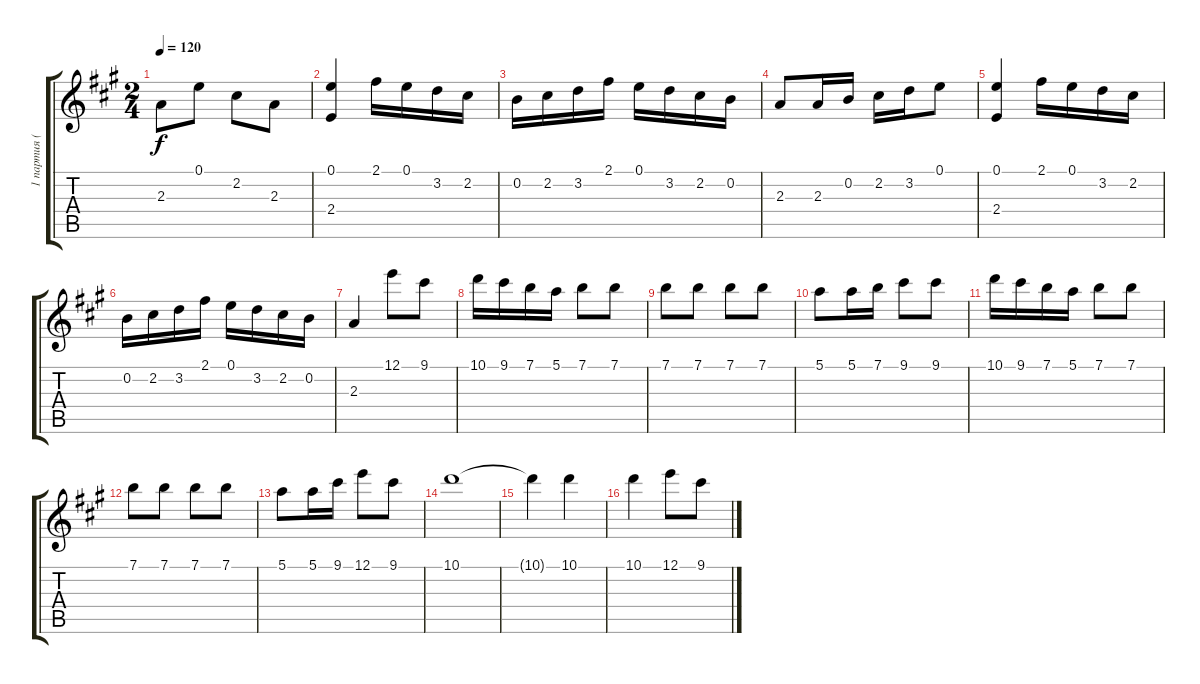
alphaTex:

\track ("1 партия (Guitar 1)" "1 партия (") {instrument acousticguitarnylon}
\staff {score tabs}
\tuning (E4 B3 G3 D3 A2 E2) {hide}
\ts (2 4)
\tempo 120
\clef g2
\ks a
2.3.8{dy f} 0.1.8 2.2.8 2.3.8 |
(0.1 2.4).4 2.1.16 0.1.16 3.2.16 2.2.16 |
0.2.16 2.2.16 3.2.16 2.1.16 0.1.16 3.2.16 2.2.16 0.2.16 |
2.3.8 2.3.16 0.2.16 2.2.16 3.2.16 0.1.8 |
(0.1 2.4).4 2.1.16 0.1.16 3.2.16 2.2.16 |
0.2.16 2.2.16 3.2.16 2.1.16 0.1.16 3.2.16 2.2.16 0.2.16 |
2.3.4 12.1.8 9.1.8 |
10.1.16 9.1.16 7.1.16 5.1.16 7.1.8 7.1.8 |
7.1.8 7.1.8 7.1.8 7.1.8 |
5.1.8 5.1.16 7.1.16 9.1.8 9.1.8 |
10.1.16 9.1.16 7.1.16 5.1.16 7.1.8 7.1.8 |
7.1.8 7.1.8 7.1.8 7.1.8 |
5.1.8 5.1.16 9.1.16 12.1.8 9.1.8 |
10.1.1 |
10.1{t}.4 10.1.4 |
10.1.4 12.1.8 9.1.8
